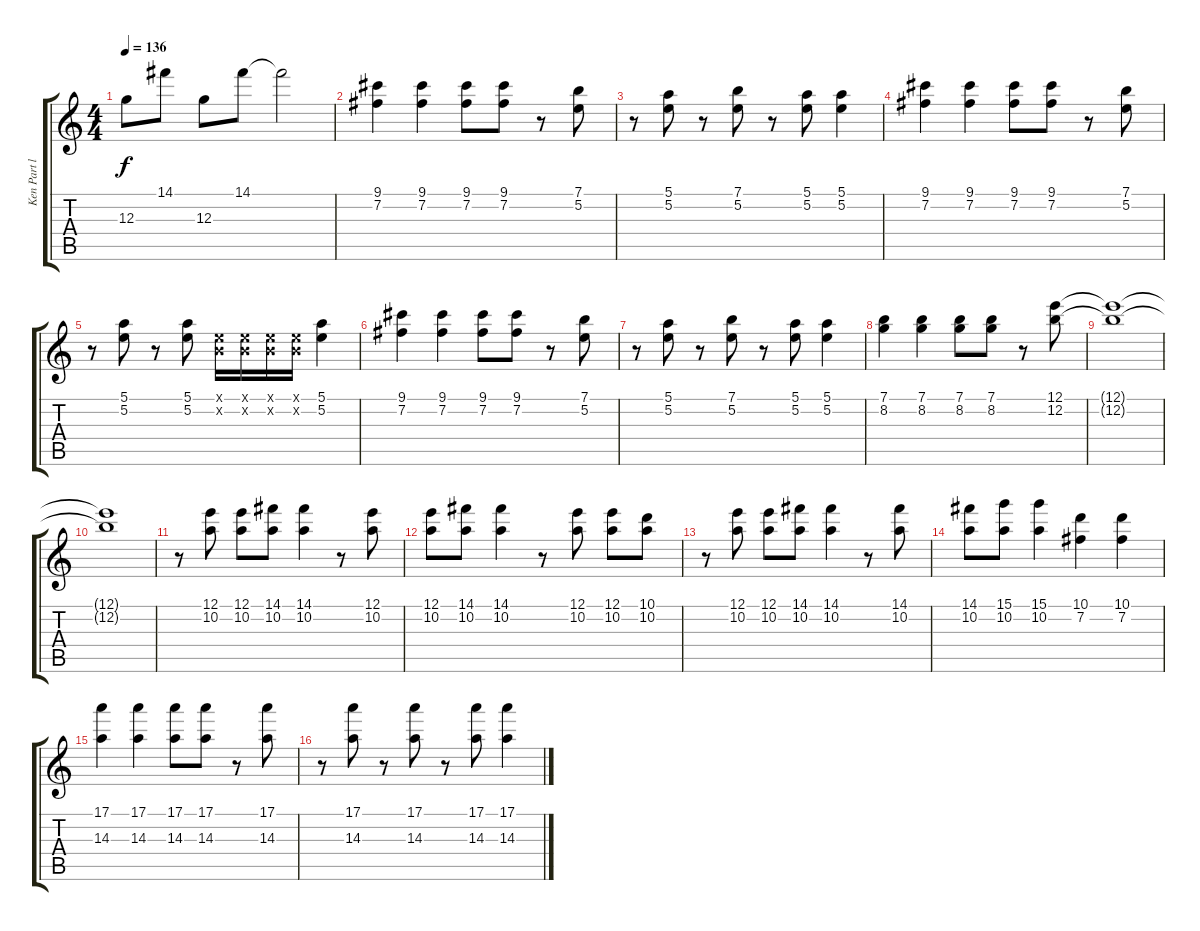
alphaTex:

\track ("Ken Part ll" "Ken Part l") {instrument electricguitarclean}
\staff {score tabs}
\tuning (E4 B3 G3 D3 A2 E2) {hide}
\ts (4 4)
\tempo 136
\clef g2
\ks c
12.3.8{dy f} 14.1.8 12.3.8 14.1.8 14.1{t}.2 |
(9.1 7.2).4 (9.1 7.2).4 (9.1 7.2).8 (9.1 7.2).8 r.8 (7.1 5.2).8 |
r.8 (5.1 5.2).8 r.8 (7.1 5.2).8 r.8 (5.1 5.2).8 (5.1 5.2).4 |
(9.1 7.2).4 (9.1 7.2).4 (9.1 7.2).8 (9.1 7.2).8 r.8 (7.1 5.2).8 |
r.8 (5.1 5.2).8 r.8 (5.1 5.2).8 (0.1{x} 0.2{x}).16 (0.1{x} 0.2{x}).16 (0.1{x} 0.2{x}).16 (0.1{x} 0.2{x}).16 (5.1 5.2).4 |
(9.1 7.2).4 (9.1 7.2).4 (9.1 7.2).8 (9.1 7.2).8 r.8 (7.1 5.2).8 |
r.8 (5.1 5.2).8 r.8 (7.1 5.2).8 r.8 (5.1 5.2).8 (5.1 5.2).4 |
(7.1 8.2).4 (7.1 8.2).4 (7.1 8.2).8 (7.1 8.2).8 r.8 (12.1 12.2).8 |
(12.1{t} 12.2{t}).1 |
(12.1{t} 12.2{t}).1 |
r.8 (12.1 10.2).8 (12.1 10.2).8 (14.1 10.2).8 (14.1 10.2).4 r.8 (12.1 10.2).8 |
(12.1 10.2).8 (14.1 10.2).8 (14.1 10.2).4 r.8 (12.1 10.2).8 (12.1 10.2).8 (10.1 10.2).8 |
r.8 (12.1 10.2).8 (12.1 10.2).8 (14.1 10.2).8 (14.1 10.2).4 r.8 (14.1 10.2).8 |
(14.1 10.2).8 (15.1 10.2).8 (15.1 10.2).4 (10.1 7.2).4 (10.1 7.2).4 |
(17.1 14.3).4 (17.1 14.3).4 (17.1 14.3).8 (17.1 14.3).8 r.8 (17.1 14.3).8 |
r.8 (17.1 14.3).8 r.8 (17.1 14.3).8 r.8 (17.1 14.3).8 (17.1 14.3).4
